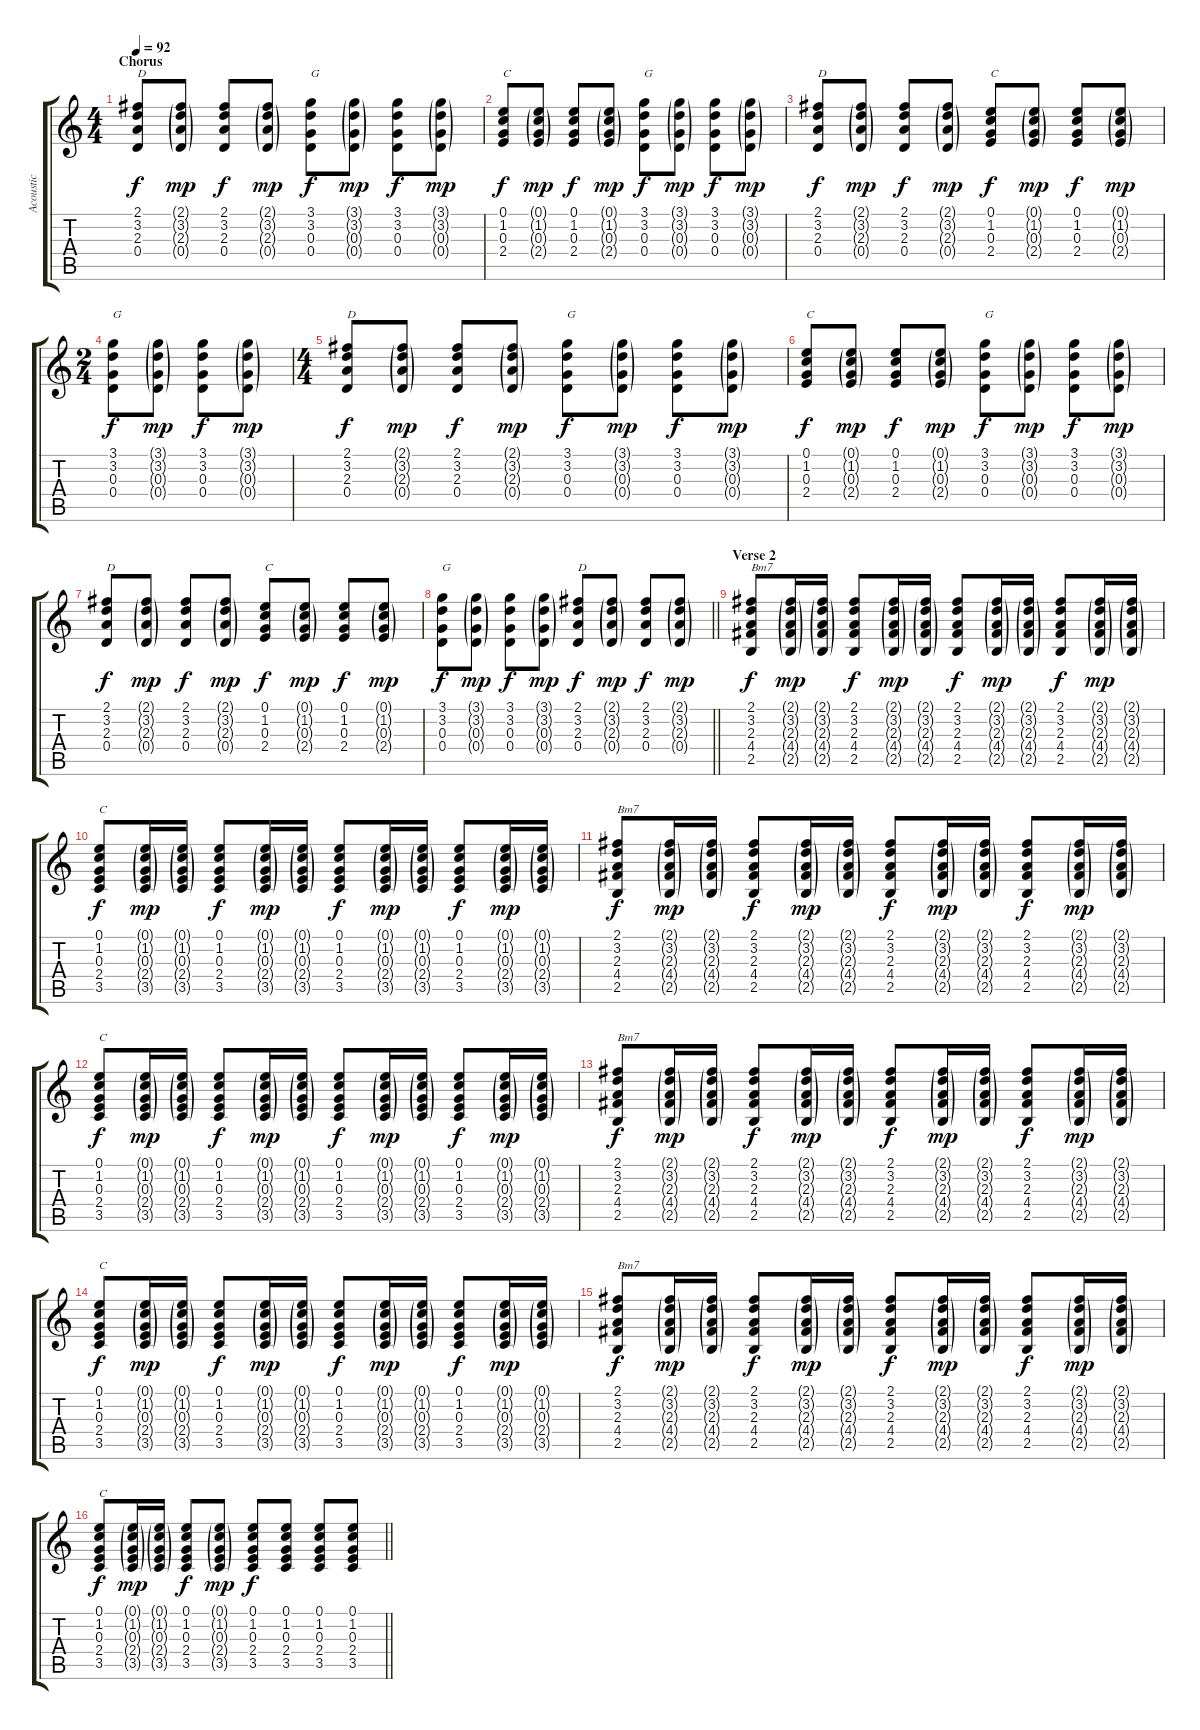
\track ("Acoustic" "Acoustic") {instrument acousticguitarsteel}
\staff {score tabs}
\tuning (E4 B3 G3 D3 A2 E2) {hide}
\ts (4 4)
\section ("" "Chorus")
\tempo 92
\clef g2
\ks c
(2.1 3.2 2.3 0.4).8{txt "D" dy f} (2.1{g} 3.2{g} 2.3{g} 0.4{g}).8{dy mp} (2.1 3.2 2.3 0.4).8{dy f} (2.1{g} 3.2{g} 2.3{g} 0.4{g}).8{dy mp} (3.1 3.2 0.3 0.4).8{txt "G" dy f} (3.1{g} 3.2{g} 0.3{g} 0.4{g}).8{dy mp} (3.1 3.2 0.3 0.4).8{dy f} (3.1{g} 3.2{g} 0.3{g} 0.4{g}).8{dy mp} |
(0.1 1.2 0.3 2.4).8{txt "C" dy f} (0.1{g} 1.2{g} 0.3{g} 2.4{g}).8{dy mp} (0.1 1.2 0.3 2.4).8{dy f} (0.1{g} 1.2{g} 0.3{g} 2.4{g}).8{dy mp} (3.1 3.2 0.3 0.4).8{txt "G" dy f} (3.1{g} 3.2{g} 0.3{g} 0.4{g}).8{dy mp} (3.1 3.2 0.3 0.4).8{dy f} (3.1{g} 3.2{g} 0.3{g} 0.4{g}).8{dy mp} |
(2.1 3.2 2.3 0.4).8{txt "D" dy f} (2.1{g} 3.2{g} 2.3{g} 0.4{g}).8{dy mp} (2.1 3.2 2.3 0.4).8{dy f} (2.1{g} 3.2{g} 2.3{g} 0.4{g}).8{dy mp} (0.1 1.2 0.3 2.4).8{txt "C" dy f} (0.1{g} 1.2{g} 0.3{g} 2.4{g}).8{dy mp} (0.1 1.2 0.3 2.4).8{dy f} (0.1{g} 1.2{g} 0.3{g} 2.4{g}).8{dy mp} |
\ts (2 4)
(3.1 3.2 0.3 0.4).8{txt "G" dy f} (3.1{g} 3.2{g} 0.3{g} 0.4{g}).8{dy mp} (3.1 3.2 0.3 0.4).8{dy f} (3.1{g} 3.2{g} 0.3{g} 0.4{g}).8{dy mp} |
\ts (4 4)
(2.1 3.2 2.3 0.4).8{txt "D" dy f} (2.1{g} 3.2{g} 2.3{g} 0.4{g}).8{dy mp} (2.1 3.2 2.3 0.4).8{dy f} (2.1{g} 3.2{g} 2.3{g} 0.4{g}).8{dy mp} (3.1 3.2 0.3 0.4).8{txt "G" dy f} (3.1{g} 3.2{g} 0.3{g} 0.4{g}).8{dy mp} (3.1 3.2 0.3 0.4).8{dy f} (3.1{g} 3.2{g} 0.3{g} 0.4{g}).8{dy mp} |
(0.1 1.2 0.3 2.4).8{txt "C" dy f} (0.1{g} 1.2{g} 0.3{g} 2.4{g}).8{dy mp} (0.1 1.2 0.3 2.4).8{dy f} (0.1{g} 1.2{g} 0.3{g} 2.4{g}).8{dy mp} (3.1 3.2 0.3 0.4).8{txt "G" dy f} (3.1{g} 3.2{g} 0.3{g} 0.4{g}).8{dy mp} (3.1 3.2 0.3 0.4).8{dy f} (3.1{g} 3.2{g} 0.3{g} 0.4{g}).8{dy mp} |
(2.1 3.2 2.3 0.4).8{txt "D" dy f} (2.1{g} 3.2{g} 2.3{g} 0.4{g}).8{dy mp} (2.1 3.2 2.3 0.4).8{dy f} (2.1{g} 3.2{g} 2.3{g} 0.4{g}).8{dy mp} (0.1 1.2 0.3 2.4).8{txt "C" dy f} (0.1{g} 1.2{g} 0.3{g} 2.4{g}).8{dy mp} (0.1 1.2 0.3 2.4).8{dy f} (0.1{g} 1.2{g} 0.3{g} 2.4{g}).8{dy mp} |
\barLineRight lightlight
(3.1 3.2 0.3 0.4).8{txt "G" dy f} (3.1{g} 3.2{g} 0.3{g} 0.4{g}).8{dy mp} (3.1 3.2 0.3 0.4).8{dy f} (3.1{g} 3.2{g} 0.3{g} 0.4{g}).8{dy mp} (2.1 3.2 2.3 0.4).8{txt "D" dy f} (2.1{g} 3.2{g} 2.3{g} 0.4{g}).8{dy mp} (2.1 3.2 2.3 0.4).8{dy f} (2.1{g} 3.2{g} 2.3{g} 0.4{g}).8{dy mp} |
\section ("" "Verse 2")
(2.1 3.2 2.3 4.4 2.5).8{txt "Bm7" dy f} (2.1{g} 3.2{g} 2.3{g} 4.4{g} 2.5{g}).16{dy mp} (2.1{g} 3.2{g} 2.3{g} 4.4{g} 2.5{g}).16 (2.1 3.2 2.3 4.4 2.5).8{dy f} (2.1{g} 3.2{g} 2.3{g} 4.4{g} 2.5{g}).16{dy mp} (2.1{g} 3.2{g} 2.3{g} 4.4{g} 2.5{g}).16 (2.1 3.2 2.3 4.4 2.5).8{dy f} (2.1{g} 3.2{g} 2.3{g} 4.4{g} 2.5{g}).16{dy mp} (2.1{g} 3.2{g} 2.3{g} 4.4{g} 2.5{g}).16 (2.1 3.2 2.3 4.4 2.5).8{dy f} (2.1{g} 3.2{g} 2.3{g} 4.4{g} 2.5{g}).16{dy mp} (2.1{g} 3.2{g} 2.3{g} 4.4{g} 2.5{g}).16 |
(0.1 1.2 0.3 2.4 3.5).8{txt "C" dy f} (0.1{g} 1.2{g} 0.3{g} 2.4{g} 3.5{g}).16{dy mp} (0.1{g} 1.2{g} 0.3{g} 2.4{g} 3.5{g}).16 (0.1 1.2 0.3 2.4 3.5).8{dy f} (0.1{g} 1.2{g} 0.3{g} 2.4{g} 3.5{g}).16{dy mp} (0.1{g} 1.2{g} 0.3{g} 2.4{g} 3.5{g}).16 (0.1 1.2 0.3 2.4 3.5).8{dy f} (0.1{g} 1.2{g} 0.3{g} 2.4{g} 3.5{g}).16{dy mp} (0.1{g} 1.2{g} 0.3{g} 2.4{g} 3.5{g}).16 (0.1 1.2 0.3 2.4 3.5).8{dy f} (0.1{g} 1.2{g} 0.3{g} 2.4{g} 3.5{g}).16{dy mp} (0.1{g} 1.2{g} 0.3{g} 2.4{g} 3.5{g}).16 |
(2.1 3.2 2.3 4.4 2.5).8{txt "Bm7" dy f} (2.1{g} 3.2{g} 2.3{g} 4.4{g} 2.5{g}).16{dy mp} (2.1{g} 3.2{g} 2.3{g} 4.4{g} 2.5{g}).16 (2.1 3.2 2.3 4.4 2.5).8{dy f} (2.1{g} 3.2{g} 2.3{g} 4.4{g} 2.5{g}).16{dy mp} (2.1{g} 3.2{g} 2.3{g} 4.4{g} 2.5{g}).16 (2.1 3.2 2.3 4.4 2.5).8{dy f} (2.1{g} 3.2{g} 2.3{g} 4.4{g} 2.5{g}).16{dy mp} (2.1{g} 3.2{g} 2.3{g} 4.4{g} 2.5{g}).16 (2.1 3.2 2.3 4.4 2.5).8{dy f} (2.1{g} 3.2{g} 2.3{g} 4.4{g} 2.5{g}).16{dy mp} (2.1{g} 3.2{g} 2.3{g} 4.4{g} 2.5{g}).16 |
(0.1 1.2 0.3 2.4 3.5).8{txt "C" dy f} (0.1{g} 1.2{g} 0.3{g} 2.4{g} 3.5{g}).16{dy mp} (0.1{g} 1.2{g} 0.3{g} 2.4{g} 3.5{g}).16 (0.1 1.2 0.3 2.4 3.5).8{dy f} (0.1{g} 1.2{g} 0.3{g} 2.4{g} 3.5{g}).16{dy mp} (0.1{g} 1.2{g} 0.3{g} 2.4{g} 3.5{g}).16 (0.1 1.2 0.3 2.4 3.5).8{dy f} (0.1{g} 1.2{g} 0.3{g} 2.4{g} 3.5{g}).16{dy mp} (0.1{g} 1.2{g} 0.3{g} 2.4{g} 3.5{g}).16 (0.1 1.2 0.3 2.4 3.5).8{dy f} (0.1{g} 1.2{g} 0.3{g} 2.4{g} 3.5{g}).16{dy mp} (0.1{g} 1.2{g} 0.3{g} 2.4{g} 3.5{g}).16 |
(2.1 3.2 2.3 4.4 2.5).8{txt "Bm7" dy f} (2.1{g} 3.2{g} 2.3{g} 4.4{g} 2.5{g}).16{dy mp} (2.1{g} 3.2{g} 2.3{g} 4.4{g} 2.5{g}).16 (2.1 3.2 2.3 4.4 2.5).8{dy f} (2.1{g} 3.2{g} 2.3{g} 4.4{g} 2.5{g}).16{dy mp} (2.1{g} 3.2{g} 2.3{g} 4.4{g} 2.5{g}).16 (2.1 3.2 2.3 4.4 2.5).8{dy f} (2.1{g} 3.2{g} 2.3{g} 4.4{g} 2.5{g}).16{dy mp} (2.1{g} 3.2{g} 2.3{g} 4.4{g} 2.5{g}).16 (2.1 3.2 2.3 4.4 2.5).8{dy f} (2.1{g} 3.2{g} 2.3{g} 4.4{g} 2.5{g}).16{dy mp} (2.1{g} 3.2{g} 2.3{g} 4.4{g} 2.5{g}).16 |
(0.1 1.2 0.3 2.4 3.5).8{txt "C" dy f} (0.1{g} 1.2{g} 0.3{g} 2.4{g} 3.5{g}).16{dy mp} (0.1{g} 1.2{g} 0.3{g} 2.4{g} 3.5{g}).16 (0.1 1.2 0.3 2.4 3.5).8{dy f} (0.1{g} 1.2{g} 0.3{g} 2.4{g} 3.5{g}).16{dy mp} (0.1{g} 1.2{g} 0.3{g} 2.4{g} 3.5{g}).16 (0.1 1.2 0.3 2.4 3.5).8{dy f} (0.1{g} 1.2{g} 0.3{g} 2.4{g} 3.5{g}).16{dy mp} (0.1{g} 1.2{g} 0.3{g} 2.4{g} 3.5{g}).16 (0.1 1.2 0.3 2.4 3.5).8{dy f} (0.1{g} 1.2{g} 0.3{g} 2.4{g} 3.5{g}).16{dy mp} (0.1{g} 1.2{g} 0.3{g} 2.4{g} 3.5{g}).16 |
(2.1 3.2 2.3 4.4 2.5).8{txt "Bm7" dy f} (2.1{g} 3.2{g} 2.3{g} 4.4{g} 2.5{g}).16{dy mp} (2.1{g} 3.2{g} 2.3{g} 4.4{g} 2.5{g}).16 (2.1 3.2 2.3 4.4 2.5).8{dy f} (2.1{g} 3.2{g} 2.3{g} 4.4{g} 2.5{g}).16{dy mp} (2.1{g} 3.2{g} 2.3{g} 4.4{g} 2.5{g}).16 (2.1 3.2 2.3 4.4 2.5).8{dy f} (2.1{g} 3.2{g} 2.3{g} 4.4{g} 2.5{g}).16{dy mp} (2.1{g} 3.2{g} 2.3{g} 4.4{g} 2.5{g}).16 (2.1 3.2 2.3 4.4 2.5).8{dy f} (2.1{g} 3.2{g} 2.3{g} 4.4{g} 2.5{g}).16{dy mp} (2.1{g} 3.2{g} 2.3{g} 4.4{g} 2.5{g}).16 |
\barLineRight lightlight
(0.1 1.2 0.3 2.4 3.5).8{txt "C" dy f} (0.1{g} 1.2{g} 0.3{g} 2.4{g} 3.5{g}).16{dy mp} (0.1{g} 1.2{g} 0.3{g} 2.4{g} 3.5{g}).16 (0.1 1.2 0.3 2.4 3.5).8{dy f} (0.1{g} 1.2{g} 0.3{g} 2.4{g} 3.5{g}).8{dy mp} (0.1 1.2 0.3 2.4 3.5).8{dy f} (0.1 1.2 0.3 2.4 3.5).8 (0.1 1.2 0.3 2.4 3.5).8 (0.1 1.2 0.3 2.4 3.5).8
